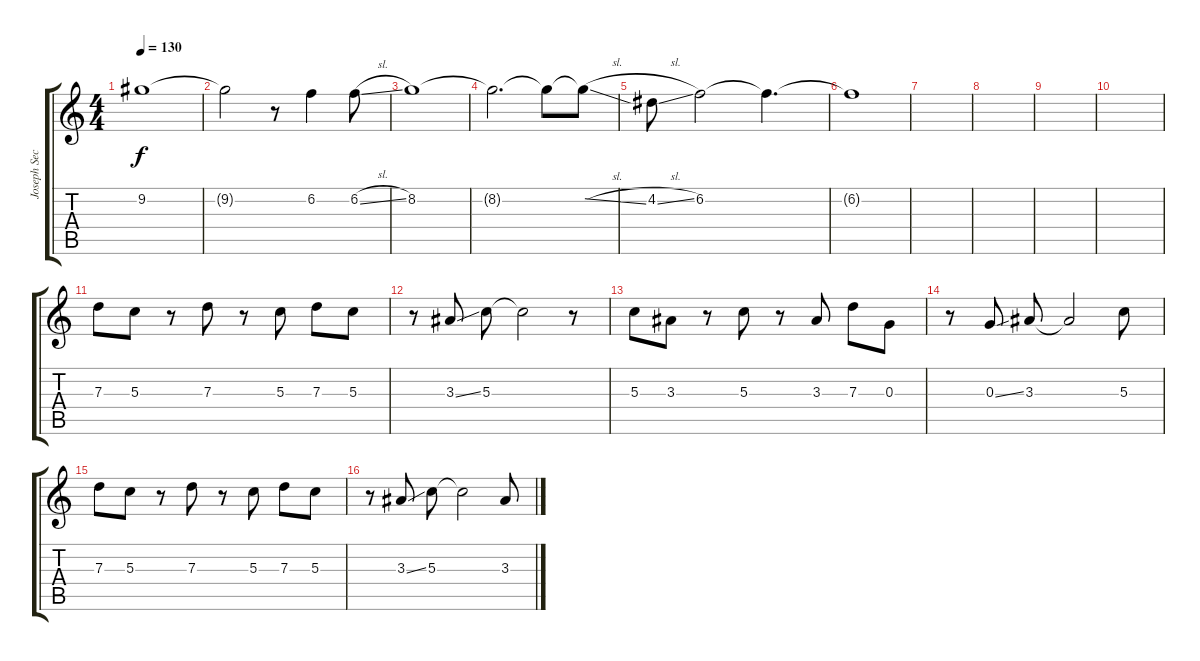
\track ("Joseph Secchiaroli (Vocal)" "Joseph Sec") {instrument contrabass}
\staff {score tabs}
\tuning (E4 B3 G3 D3 A2 E2) {hide}
\ts (4 4)
\tempo 130
\clef g2
\ks c
9.2{t}.1{dy f} |
9.2{t}.2 r.8 6.2.4{volume 9} 6.2{sl}.8 |
8.2.1 |
8.2{t}.2{d} 8.2{t}.8 8.2{sl t}.8 |
4.2{sl}.8 6.2.2 6.2{t}.4{d} |
6.2{t}.1 |
|
|
|
|
7.3.8{volume 16 instrument contrabass} 5.3.8 r.8 7.3.8 r.8 5.3.8 7.3.8 5.3.8 |
r.8 3.3{ss}.8 5.3.8 5.3{t}.2 r.8 |
5.3.8{volume 16 instrument contrabass} 3.3.8 r.8 5.3.8 r.8 3.3.8 7.3.8 0.3.8 |
r.8 0.3{ss}.8 3.3.8 3.3{t}.2 5.3.8 |
7.3.8{volume 16 instrument contrabass} 5.3.8 r.8 7.3.8 r.8 5.3.8 7.3.8 5.3.8 |
r.8 3.3{ss}.8 5.3.8 5.3{t}.2 3.3.8
